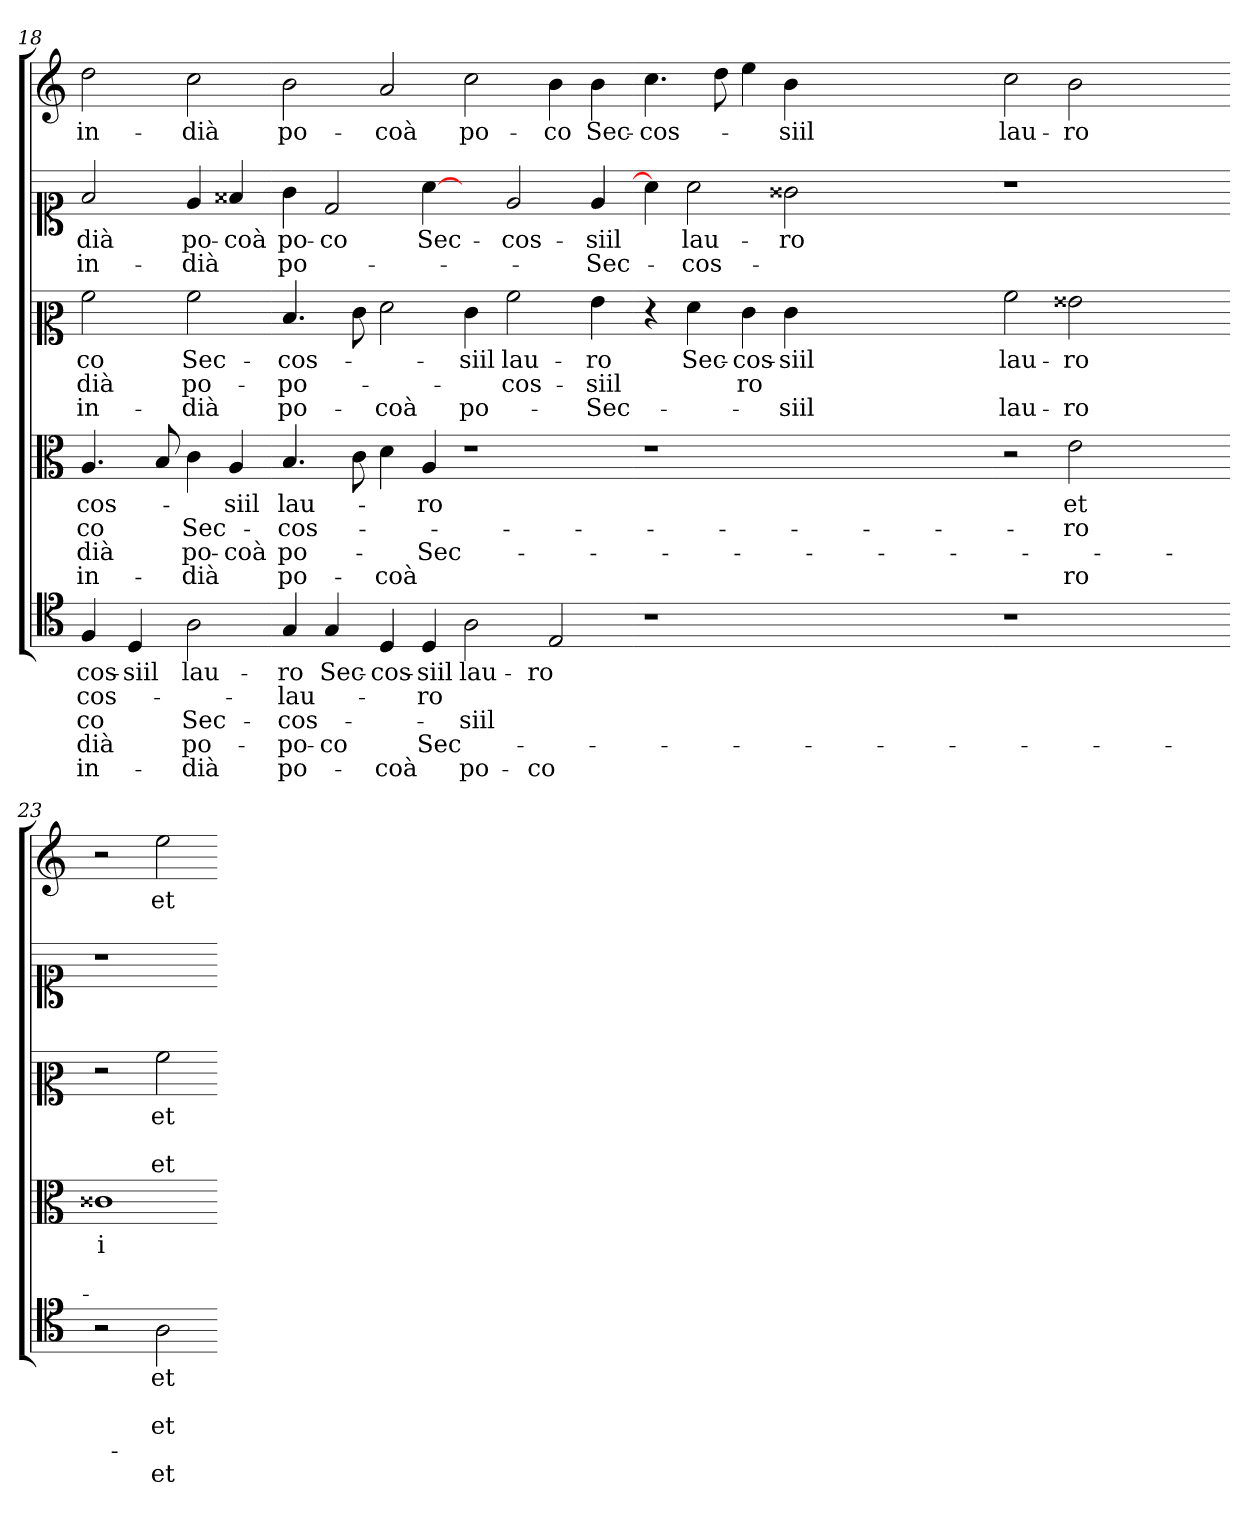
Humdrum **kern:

**kern	**text	**text	**text	**text	**text	**kern	**text	**text	**text	**text	**kern	**text	**text	**text	**kern	**text	**text	**kern	**text
*part5	*part5	*part5	*part5	*part5	*part5	*part4	*part4	*part4	*part4	*part4	*part3	*part3	*part3	*part3	*part2	*part2	*part2	*part1	*part1
*staff5	*staff5	*staff5	*staff5	*staff5	*staff5	*staff4	*staff4	*staff4	*staff4	*staff4	*staff3	*staff3	*staff3	*staff3	*staff2	*staff2	*staff2	*staff1	*staff1
*clefC4	*	*	*	*	*	*clefC3	*	*	*	*	*clefC2	*	*	*	*clefC1	*	*	*clefG2	*
*k[]	*	*	*	*	*	*k[]	*	*	*	*	*k[]	*	*	*	*k[]	*	*	*k[]	*
=18	=18	=18	=18	=18	=18	=18	=18	=18	=18	=18	=18	=18	=18	=18	=18	=18	=18	=18	=18
4F	cos-	cos-	co	dià	in-	4.A	cos-	co	dià	in-	2a	co	dià	in-	2f	dià	in-	2dd	in-
4D	siil	.	.	.	.	.	.	.	.	.	.	.	.	.	.	.	.	.	.
.	.	.	.	.	.	8B	.	.	.	.	.	.	.	.	.	.	.	.	.
2A	lau-	.	Sec-	po-	dià	4c	.	Sec-	po-	dià	2a	Sec-	po-	dià	4e	po-	dià	2cc	dià
.	.	.	.	.	.	4A	siil	.	coà	.	.	.	.	.	4f##X	coà	.	.	.
=19-	=19-	=19-	=19-	=19-	=19-	=19-	=19-	=19-	=19-	=19-	=19-	=19-	=19-	=19-	=19-	=19-	=19-	=19-	=19-
4G	ro	lau-	cos-	po-	po-	4.B	lau-	cos-	po-	po-	4.d	cos-	po-	po-	4g	po-	po-	2b	po-
4G	Sec-	.	.	co	.	.	.	.	.	.	.	.	.	.	2d	co	.	.	.
.	.	.	.	.	.	8c	.	.	.	.	8e	.	.	.	.	.	.	.	.
4D	cos-	.	.	.	coà	4d	.	.	.	coà	2f	.	.	coà	.	.	.	2a	coà
4D	siil	ro	.	Sec-	.	4A	ro	.	Sec-	.	.	.	.	.	[4a	Sec-	.	.	.
2A	lau-	.	siil	.	po-	1r	.	.	.	.	4e	siil	.	po-	4ryy	.	.	2cc	po-
.	.	.	.	.	.	.	.	.	.	.	2a	lau-	cos-	.	2e	cos-	.	.	.
2E	ro	.	.	.	co	.	.	.	.	.	.	.	.	.	.	.	.	4b	co
.	.	.	.	.	.	.	.	.	.	.	4g	ro	siil	Sec-	4e	siil	Sec-	4b	Sec-
=21-	=21-	=21-	=21-	=21-	=21-	=21-	=21-	=21-	=21-	=21-	=21-	=21-	=21-	=21-	=21-	=21-	=21-	=21-	=21-
1r	.	.	.	.	.	1r	.	.	.	.	4r	.	.	.	4a]	.	.	4.cc	cos-
.	.	.	.	.	.	.	.	.	.	.	4f	Sec-	.	.	2a	lau-	cos-	.	.
.	.	.	.	.	.	.	.	.	.	.	.	.	.	.	.	.	.	8dd	.
.	.	.	.	.	.	.	.	.	.	.	4e	cos-	ro	.	.	.	.	4ee	.
.	.	.	.	.	.	.	.	.	.	.	4e	siil	.	siil	2g##X	ro	.	4b	siil
1ryy	.	.	.	.	.	1ryy	.	.	.	.	1ryy	.	.	.	.	.	.	1ryy	.
.	.	.	.	.	.	.	.	.	.	.	.	.	.	.	1ryy	.	.	.	.
4ryy	.	.	.	.	.	4ryy	.	.	.	.	4ryy	.	.	.	.	.	.	4ryy	.
=22-	=22-	=22-	=22-	=22-	=22-	=22-	=22-	=22-	=22-	=22-	=22-	=22-	=22-	=22-	=22-	=22-	=22-	=22-	=22-
1r	.	.	.	.	.	2r	.	.	.	.	2a	lau-	.	lau-	1r	.	.	2cc	lau-
.	.	.	.	.	.	2e	et	ro	.	ro	2g##X	ro	.	ro	.	.	.	2b	ro
1ryy	.	.	.	.	.	1ryy	.	.	.	.	1ryy	.	.	.	1ryy	.	.	1ryy	.
=23-	=23-	=23-	=23-	=23-	=23-	=23-	=23-	=23-	=23-	=23-	=23-	=23-	=23-	=23-	=23-	=23-	=23-	=23-	=23-
2r	.	.	.	.	.	1c##X	i-	.	.	.	2r	.	.	.	1r	.	.	2r	.
2A	et	.	et	.	et	.	.	.	.	.	2a	et	.	et	.	.	.	2ee	et
=-	=-	=-	=-	=-	=-	=-	=-	=-	=-	=-	=-	=-	=-	=-	=-	=-	=-	=-	=-
*-	*-	*-	*-	*-	*-	*-	*-	*-	*-	*-	*-	*-	*-	*-	*-	*-	*-	*-	*-
